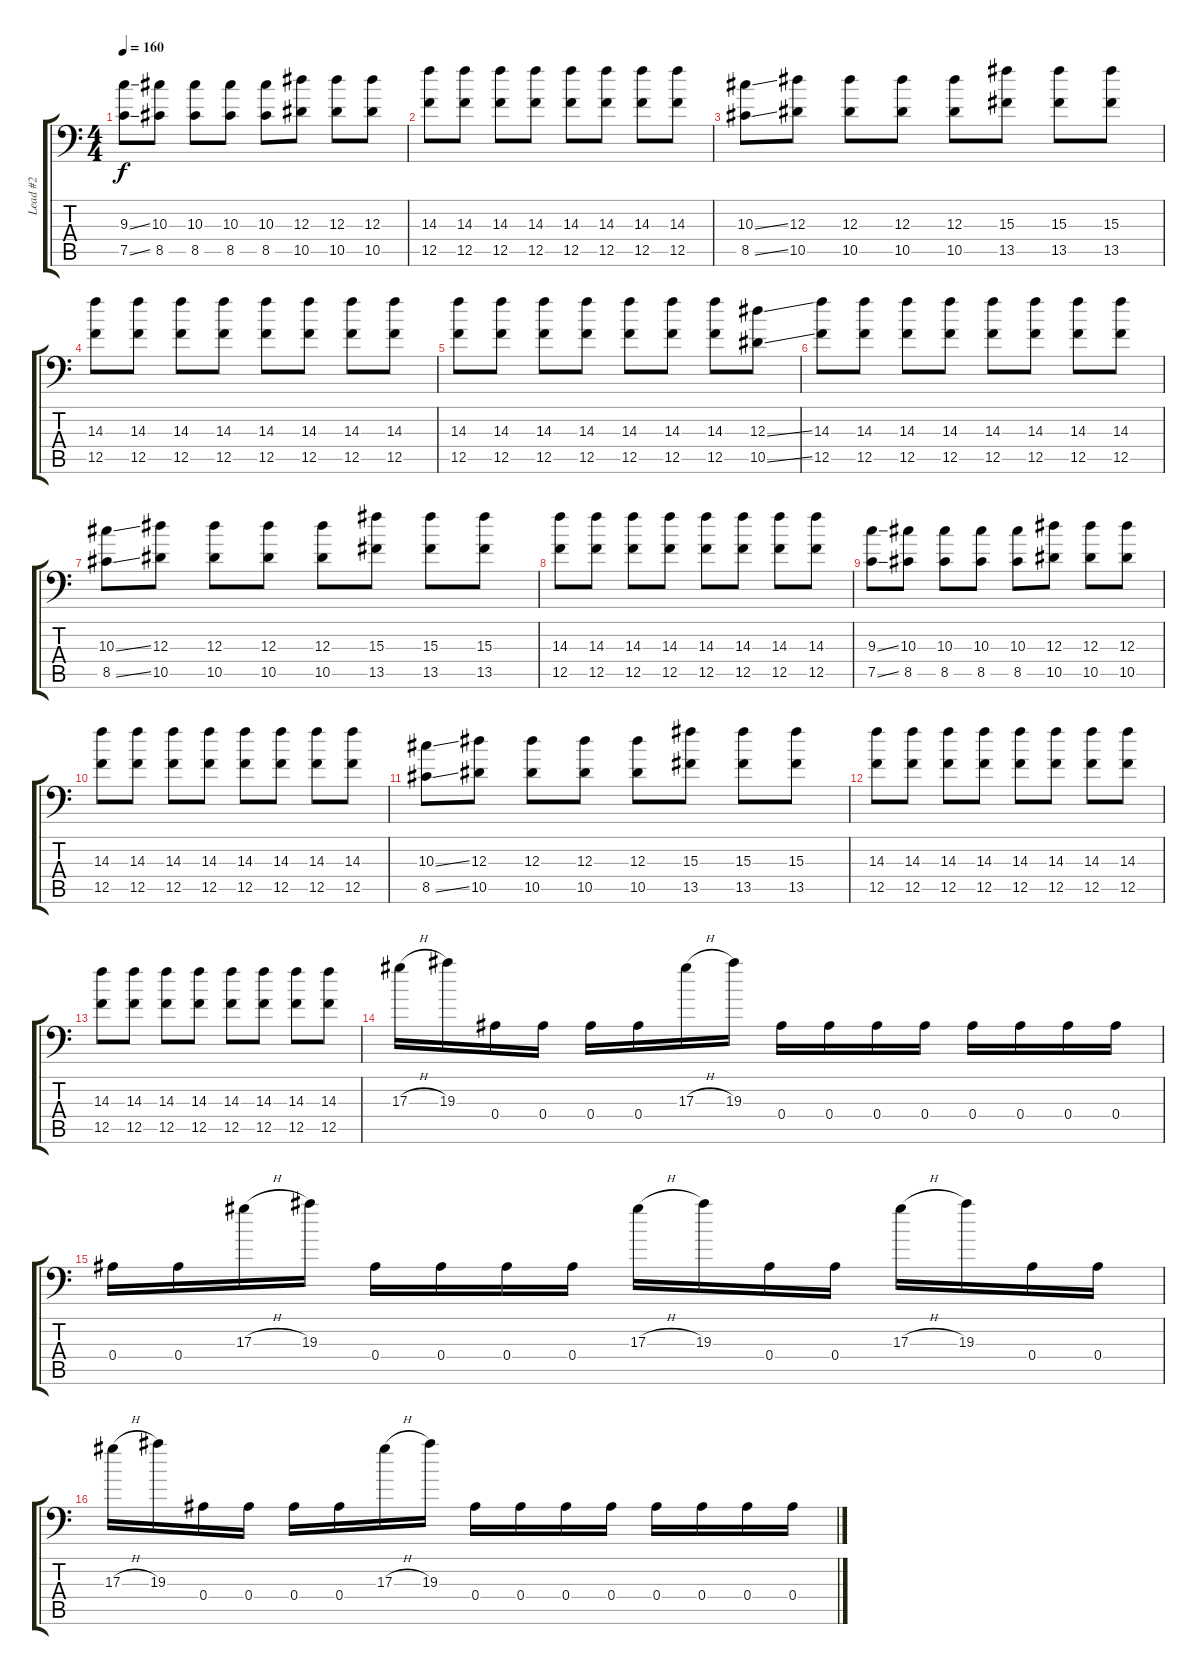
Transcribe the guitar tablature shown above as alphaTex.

\track ("Lead #2" "Lead #2") {instrument distortionguitar}
\staff {score tabs}
\tuning (C4 G3 Eb3 Bb2 F2 Bb1) {hide}
\ts (4 4)
\tempo 160
\clef f4
\ks c
(9.3{ss} 7.5{ss}).8{dy f} (10.3 8.5).8 (10.3 8.5).8 (10.3 8.5).8 (10.3 8.5).8 (12.3 10.5).8 (12.3 10.5).8 (12.3 10.5).8 |
(14.3 12.5).8 (14.3 12.5).8 (14.3 12.5).8 (14.3 12.5).8 (14.3 12.5).8 (14.3 12.5).8 (14.3 12.5).8 (14.3 12.5).8 |
(10.3{ss} 8.5{ss}).8 (12.3 10.5).8 (12.3 10.5).8 (12.3 10.5).8 (12.3 10.5).8 (15.3 13.5).8 (15.3 13.5).8 (15.3 13.5).8 |
(14.3 12.5).8 (14.3 12.5).8 (14.3 12.5).8 (14.3 12.5).8 (14.3 12.5).8 (14.3 12.5).8 (14.3 12.5).8 (14.3 12.5).8 |
(14.3 12.5).8 (14.3 12.5).8 (14.3 12.5).8 (14.3 12.5).8 (14.3 12.5).8 (14.3 12.5).8 (14.3 12.5).8 (12.3{ss} 10.5{ss}).8 |
(14.3 12.5).8 (14.3 12.5).8 (14.3 12.5).8 (14.3 12.5).8 (14.3 12.5).8 (14.3 12.5).8 (14.3 12.5).8 (14.3 12.5).8 |
(10.3{ss} 8.5{ss}).8 (12.3 10.5).8 (12.3 10.5).8 (12.3 10.5).8 (12.3 10.5).8 (15.3 13.5).8 (15.3 13.5).8 (15.3 13.5).8 |
(14.3 12.5).8 (14.3 12.5).8 (14.3 12.5).8 (14.3 12.5).8 (14.3 12.5).8 (14.3 12.5).8 (14.3 12.5).8 (14.3 12.5).8 |
(9.3{ss} 7.5{ss}).8 (10.3 8.5).8 (10.3 8.5).8 (10.3 8.5).8 (10.3 8.5).8 (12.3 10.5).8 (12.3 10.5).8 (12.3 10.5).8 |
(14.3 12.5).8 (14.3 12.5).8 (14.3 12.5).8 (14.3 12.5).8 (14.3 12.5).8 (14.3 12.5).8 (14.3 12.5).8 (14.3 12.5).8 |
(10.3{ss} 8.5{ss}).8 (12.3 10.5).8 (12.3 10.5).8 (12.3 10.5).8 (12.3 10.5).8 (15.3 13.5).8 (15.3 13.5).8 (15.3 13.5).8 |
(14.3 12.5).8 (14.3 12.5).8 (14.3 12.5).8 (14.3 12.5).8 (14.3 12.5).8 (14.3 12.5).8 (14.3 12.5).8 (14.3 12.5).8 |
(14.3 12.5).8 (14.3 12.5).8 (14.3 12.5).8 (14.3 12.5).8 (14.3 12.5).8 (14.3 12.5).8 (14.3 12.5).8 (14.3 12.5).8 |
17.3{h}.16 19.3.16 0.4.16 0.4.16 0.4.16 0.4.16 17.3{h}.16 19.3.16 0.4.16 0.4.16 0.4.16 0.4.16 0.4.16 0.4.16 0.4.16 0.4.16 |
0.4.16 0.4.16 17.3{h}.16 19.3.16 0.4.16 0.4.16 0.4.16 0.4.16 17.3{h}.16 19.3.16 0.4.16 0.4.16 17.3{h}.16 19.3.16 0.4.16 0.4.16 |
17.3{h}.16 19.3.16 0.4.16 0.4.16 0.4.16 0.4.16 17.3{h}.16 19.3.16 0.4.16 0.4.16 0.4.16 0.4.16 0.4.16 0.4.16 0.4.16 0.4.16
